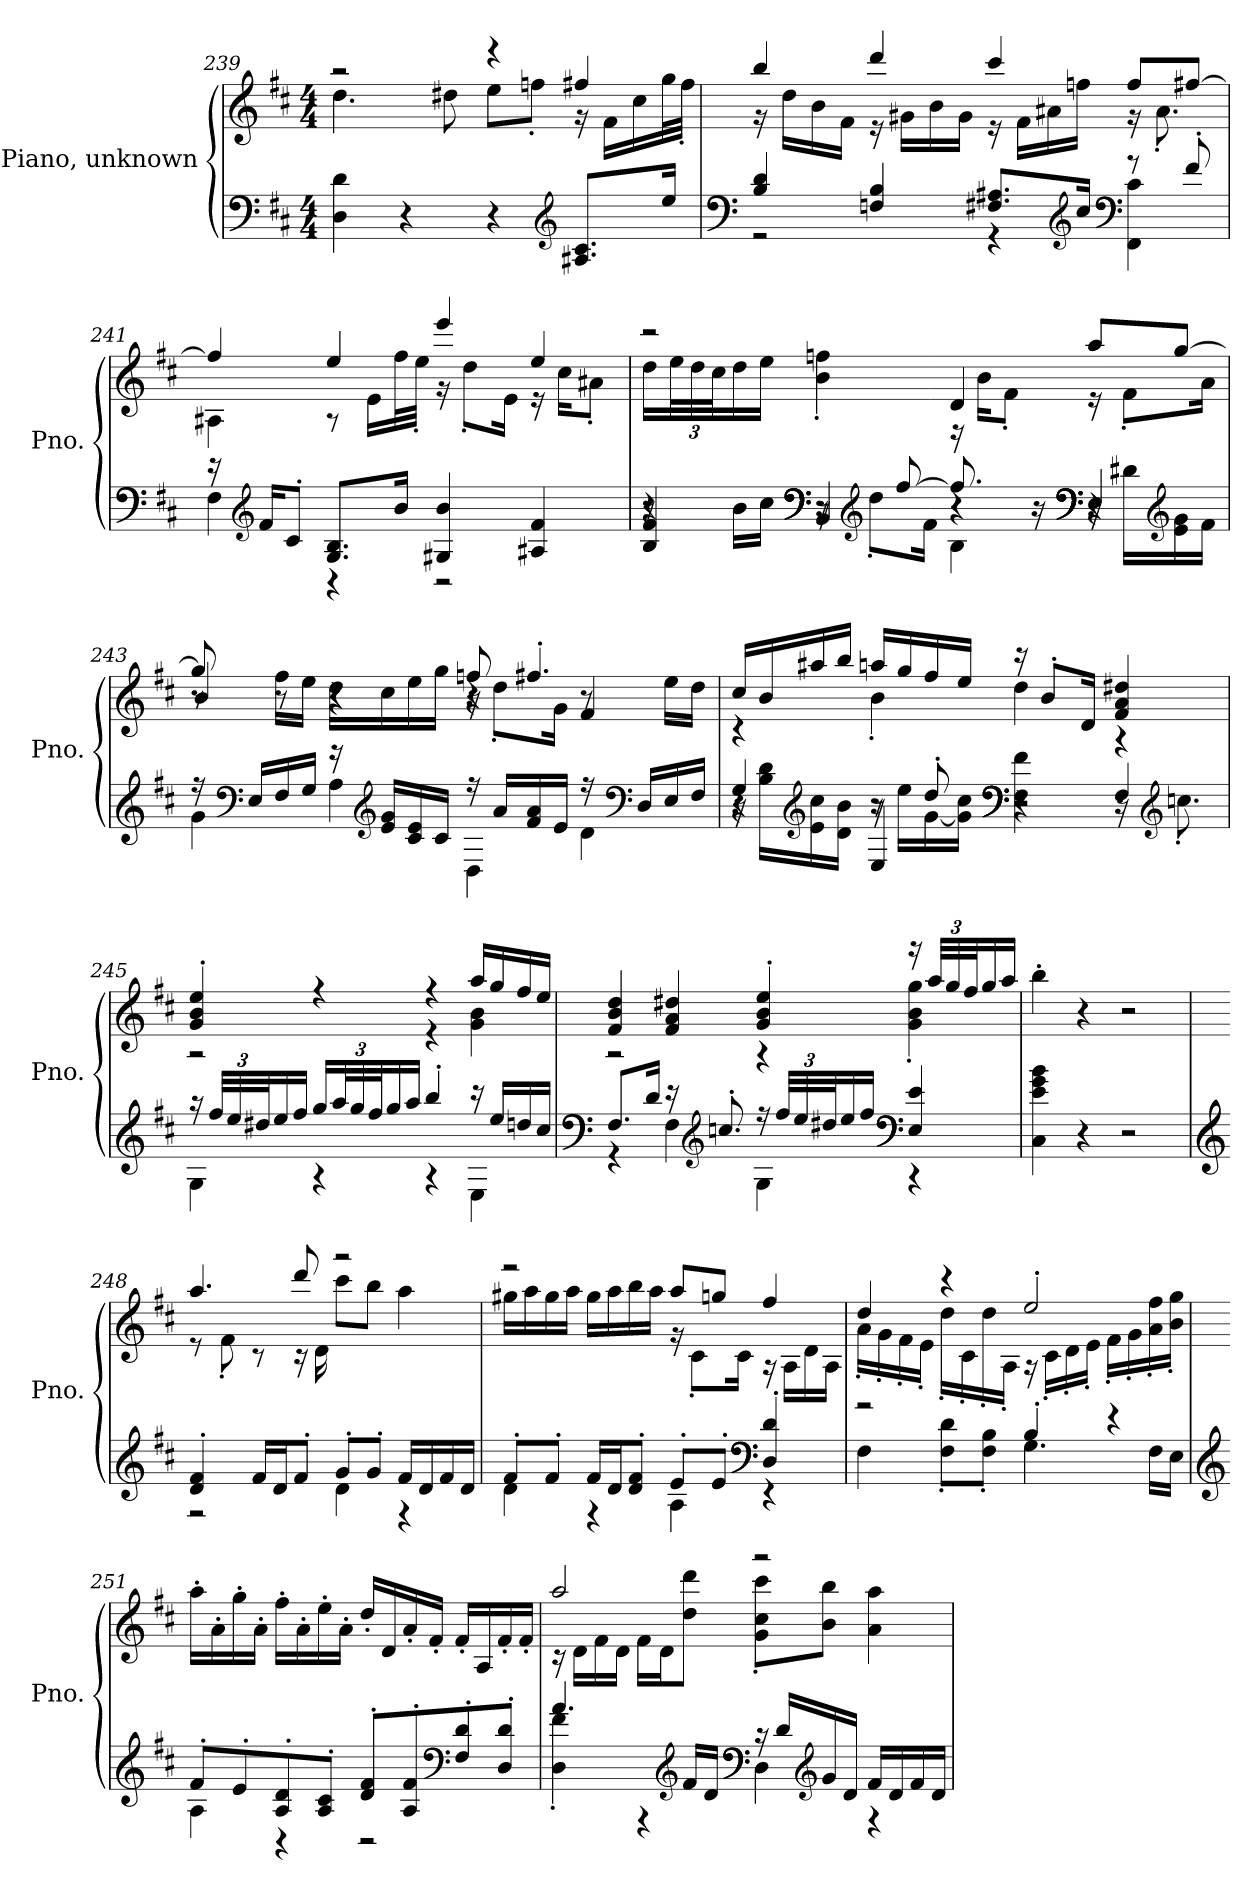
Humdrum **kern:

**kern	**kern
*part1	*part1
*staff2	*staff1
*I"Piano, unknown	*
*I'Pno.	*
*clefF4	*clefG2
*k[f#c#]	*k[f#c#]
*M4/4	*M4/4
=239	=239
*	*^
4D\ 4d\	2r	4.dd\
4r	.	.
.	.	8dd#X\
4r	4r	8ee\L
.	.	8ffn'\J
*clefG2	*	*
8.A#X/ 8.c#/L	4ff#X/	16r
.	.	16f#\LL
.	.	16cc#\
16ee/Jk	.	32gg\L
.	.	32ff#'\JJJ
!!LO:LB:g=z	!!
=240	=240	=240
*clefF4	*	*
*^	*	*
4B/ 4d/	2r	4bb/	16r
.	.	.	16dd\LL
.	.	.	16b\
.	.	.	16f#\JJ
4Fn/ 4B/	.	4ddd/	16r
.	.	.	16g#X\LL
.	.	.	16b\
.	.	.	16g#\JJ
8.F#X/ 8.A#X/L	4r	4ccc#/	16r
.	.	.	16f#\LL
.	.	.	16a#X\
*clefG2	*	*	*
16cc#/Jk	.	.	16ffn\JJ
*clefF4	*	*	*
8r	4FF#\ 4c#\	8ff/L	16r
.	.	.	8.a#'\
8f#'/	.	[8ff#X/J	.
=241	=241	=241	=241
16r	4F#\	4ff#/]	4A#X\
*clefG2	*	*	*
16f#/KL	.	.	.
8c#'/J	.	.	.
8.G/ 8.B/L	4r	4ee/	8r
.	.	.	16e\LL
16b/Jk	.	.	32ff#\L
.	.	.	32ee'\JJJ
4G#X/ 4b/	2r	4eee/	16r
.	.	.	8dd'\L
.	.	.	16e\Jk
4A#X/ 4f#/	.	4ee/	16r
.	.	.	16cc#\KL
.	.	.	8a#X'\J
!!LO:LB:g=z	!!
=242	=242	=242	=242
*	*^	*	*
4r	8r	4B/ 4f#/	2r	16dd\LL
*	*	*	*	*Xbrackettup
.	.	.	.	48ee\L
.	.	.	.	48dd\
.	.	.	.	48cc#\J
.	16b\LL	.	.	16dd\
.	16cc#\JJ	.	.	16ee\JJ
*clefF4	*	*	*	*
8r	16r	4BB/	.	4b\' 4ffn\'
*clefG2	*	*	*	*
.	8dd'\L	.	.	.
[8ff#/	.	.	.	.
.	16f#\Jk	.	.	.
8.ff#/]	4B\	4r	4d/	16r
.	.	.	.	16b\KL
.	.	.	.	8f#'\J
16r	.	.	.	.
*clefF4	*	*	*	*
4r	16r	4E/	8aa/L	16r
.	16d#X\LL	.	.	8f#'\L
*clefG2	*	*	*	*
.	16e\ 16g\	.	[8gg/J	.
.	16f#\JJ	.	.	16a\Jk
*	*v	*v	*	*
!!LO:LB:g=z
=243	=243	=243	=243
*	*	*	*^
16r	4g\	8gg/]	8r	4b/
*clefF4	*	*	*	*
16E/LL	.	.	.	.
16F#/	.	8r	16ff#\LL	.
16G/JJ	.	.	16ee\JJ	.
16r	4A\	4r	16dd\LL	4r
*clefG2	*	*	*	*
16e/ 16g/LL	.	.	16cc#\	.
16c#/ 16e/	.	.	16ee\	.
16c#/JJ	.	.	16gg\JJ	.
16r	4D\	8ffn/	16r	4r
16a/LL	.	.	8dd'\L	.
16f#/ 16a/	.	4.ff#X'/	.	.
16e/JJ	.	.	16g\Jk	.
16r	4d\	.	8r	4f#/
*clefF4	*	*	*	*
16D/LL	.	.	.	.
16E/	.	.	16ee\LL	.
16F#/JJ	.	.	16dd\JJ	.
*	*	*	*v	*v
!!LO:LB:g=z
=244	=244	=244	=244
*	*^	*	*
4r	16r	4G/	16cc#/LL	4r
.	16B\ 16d\LL	.	16b/	.
*clefG2	*	*	*	*
.	16e\ 16cc#\	.	16aa#X/	.
.	16d\ 16b\JJ	.	16bb/JJ	.
8r	16r	4E/	16aan/LL	4b'\
.	16ee\LL	.	16gg/	.
8dd'/	[16g\	.	16ff#/	.
.	16g\] 16cc#\JJ	.	16ee/JJ	.
*clefF4	*	*	*	*
2r	4F#\ 4f#\	4r	16r	4dd\
.	.	.	8b'/L	.
.	.	.	16d/Jk	.
.	16r	4F#/	4f#/ 4a/ 4dd#X/	4r
*clefG2	*	*	*	*
.	8.ccn'\	.	.	.
*	*v	*v	*	*
=245	=245	=245	=245
16r	4G\	4g/' 4b/' 4ee/'	2r
*Xbrackettup	*	*	*
48ff#/LLL	.	.	.
48ee/	.	.	.
48dd#X/J	.	.	.
16ee/	.	.	.
16ff#/JJ	.	.	.
16gg/LL	4r	4r	.
48aa/L	.	.	.
48gg/	.	.	.
48ff#/J	.	.	.
16gg/	.	.	.
16aa/JJ	.	.	.
4bb'/	4r	4r	4r
16r	4E\	16aa/LL	4g\ 4b\
16ee/LL	.	16gg/	.
16ddn/	.	16ff#/	.
16cc#/JJ	.	16ee/JJ	.
!!LO:LB:g=z	!!
=246	=246	=246	=246
*clefF4	*	*	*
8.F#/L	4r	4f#/ 4b/ 4dd/	2r
16d/Jk	.	.	.
16r	4F#\	4f#/ 4a/ 4dd#X/	.
*clefG2	*	*	*
8.ccn'/	.	.	.
16r	4G\	4g/' 4b/' 4ee/'	4r
48ff#/LLL	.	.	.
48ee/	.	.	.
48dd#X/J	.	.	.
16ee/	.	.	.
16ff#/JJ	.	.	.
*clefF4	*	*	*
4E/ 4e/	4r	16r	4g\' 4b\' 4gg\'
.	.	48aa/LLL	.
.	.	48gg/	.
.	.	48ff#/J	.
.	.	16gg/	.
.	.	16aa/JJ	.
*v	*v	*	*
*	*v	*v
=247	=247
4C#\ 4e\ 4g\ 4b\	4bb'\
4r	4r
2r	2r
=248	=248
*clefG2	*
*^	*^
4d/' 4f#/'	2r	4.aa/	8r
.	.	.	8f#'\
16f#/LL	.	.	8r
16d/J	.	.	.
8f#'/J	.	8ddd/	16r
.	.	.	16d\
8g'/L	4d\	2r	8ccc#\L
8g'/J	.	.	8bb\J
16f#/LL	4r	.	4aa\
16d/	.	.	.
16f#/	.	.	.
16d/JJ	.	.	.
!!LO:PB:g=z	!!
=249	=249	=249	=249
8f#'/L	4d\	2r	16gg#X\LL
.	.	.	16aa\
8f#'/J	.	.	16gg#\
.	.	.	16aa\JJ
16f#/LL	4r	.	16gg#\LL
16d/J	.	.	16aa\
8d/' 8f#/'J	.	.	16bb\
.	.	.	16aa\JJ
8e'/L	4A\	8aa/L	16r
.	.	.	8c#'\L
8e'/J	.	8ggn/J	.
.	.	.	16c#\Jk
*clefF4	*	*	*
4D/' 4d/'	4r	4ff#/	16r
.	.	.	16A\LL
.	.	.	16d\
.	.	.	16A\JJ
=250	=250	=250	=250
2r	4F#\	4dd/	16a'\LL
.	.	.	16g'\
.	.	.	16f#'\
.	.	.	16e'\JJ
.	8F#\' 8d\'L	4r	16dd'\LL
.	.	.	16c#'\
.	8F#\' 8B\'J	.	16dd'\
.	.	.	16A'\JJ
4B'/	4.G\	2ee'/	16r
.	.	.	16c#'\LL
.	.	.	16d'\
.	.	.	16e'\JJ
4r	.	.	16f#'\LL
.	.	.	16g'\
.	16F#\LL	.	16a\' 16ff#\'
.	16E\JJ	.	16b\' 16gg\'JJ
*	*	*v	*v
!!LO:LB:g=z
=251	=251	=251
*clefG2	*	*
8f#'/L	4A\	16aa'\LL
.	.	16a'\
8e'/	.	16gg'\
.	.	16a'\JJ
8A/' 8d/'	4r	16ff#'\LL
.	.	16a'\
8A/' 8c#/'J	.	16ee'\
.	.	16a'\JJ
8d/' 8f#/'L	2r	16dd'/LL
.	.	16d/
8A/' 8f#/'	.	16a'/
.	.	16f#'/JJ
*clefF4	*	*
8F#/' 8d/'	.	16f#'/LL
.	.	16A/
8D/' 8d/'J	.	16f#'/
.	.	16f#'/JJ
=252	=252	=252
*	*	*^
4.a/	4D\' 4f#\'	2aa/	16r
.	.	.	16d\LL
.	.	.	16f#\
.	.	.	16d\JJ
.	4r	.	16f#\LL
.	.	.	16d\J
*clefG2	*	*	*
16f#/LL	.	.	8dd\ 8ddd\J
16d/JJ	.	.	.
*clefF4	*	*	*
16r	4D\	2r	8g\' 8cc#\' 8ccc#\'L
16d/LL	.	.	.
*clefG2	*	*	*
16g/	.	.	8b\ 8bb\J
16d/JJ	.	.	.
16f#/LL	4r	.	4a\ 4aa\
16d/	.	.	.
16f#/	.	.	.
16d/JJ	.	.	.
*v	*v	*	*
*	*v	*v
=	=
*-	*-
